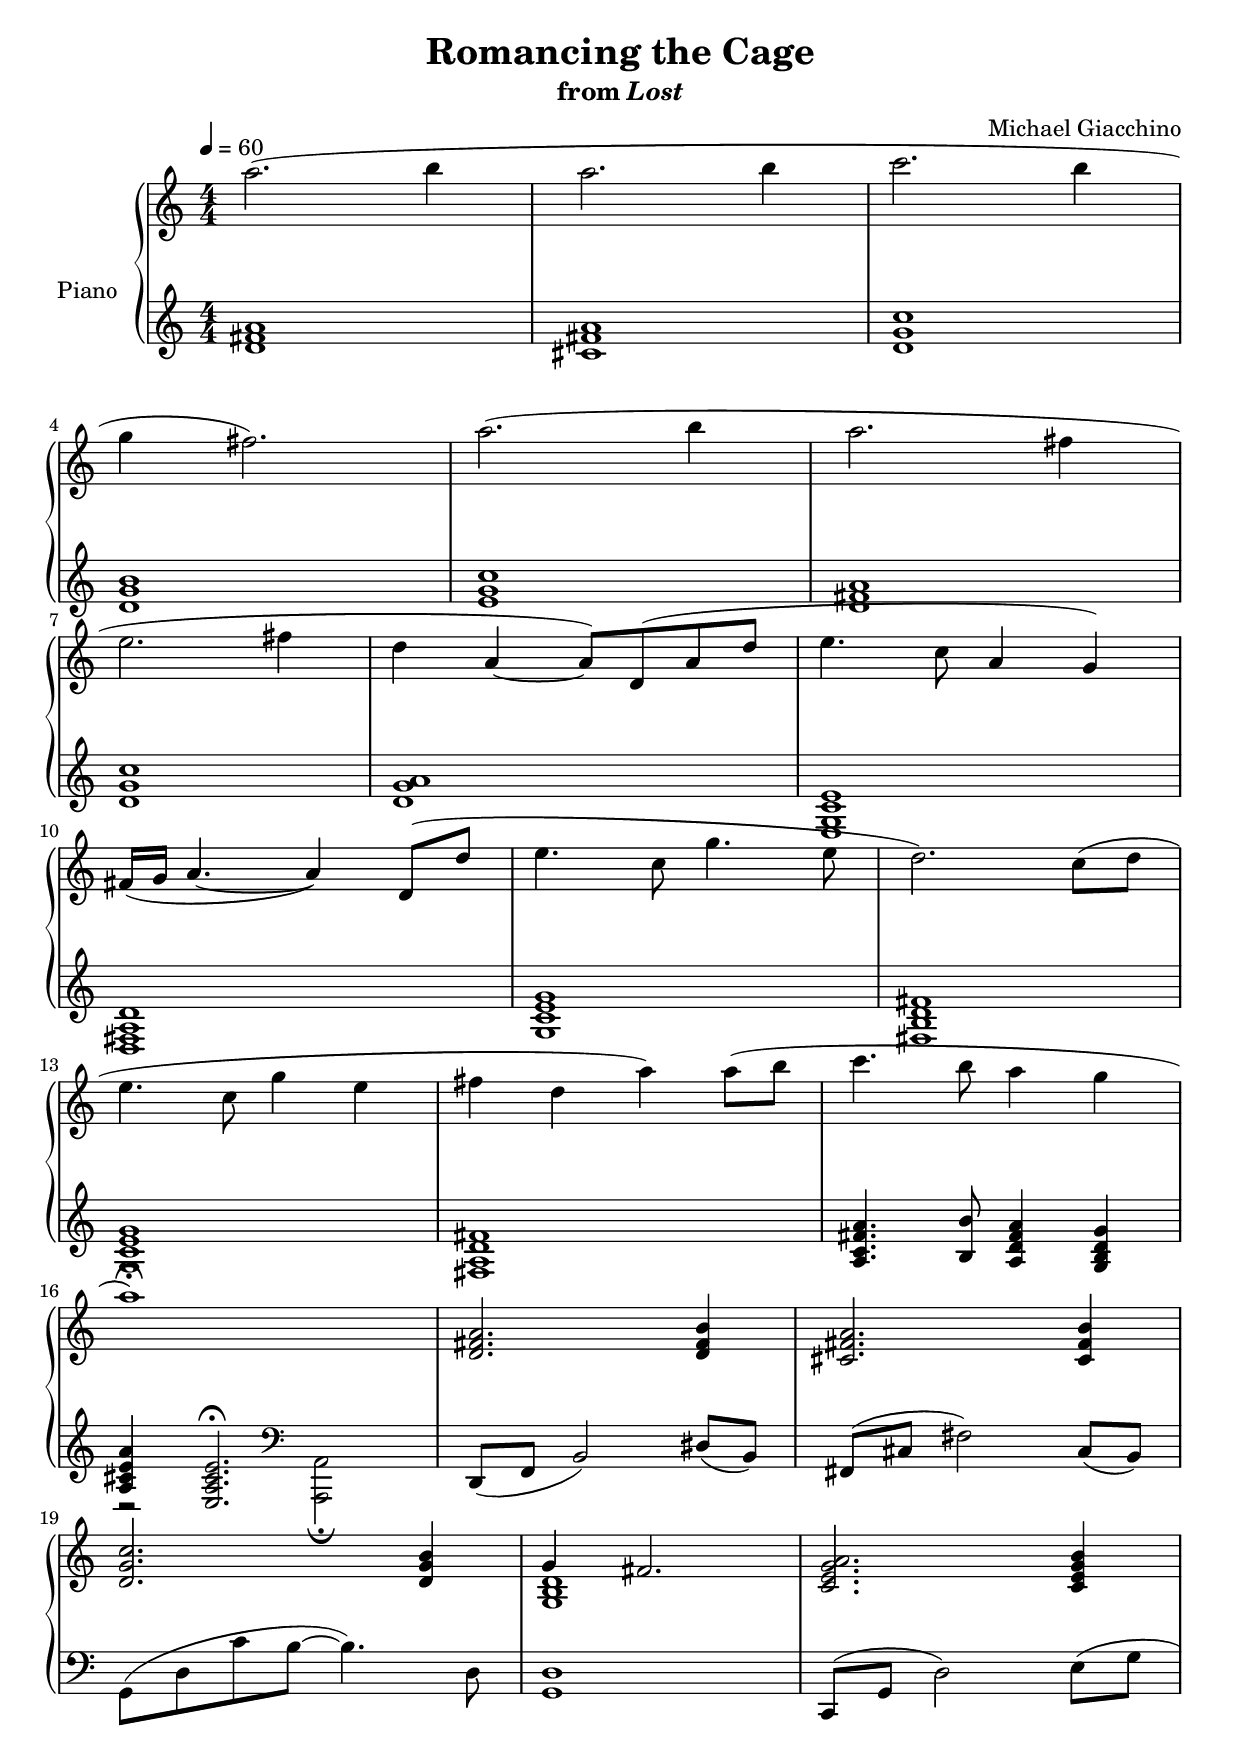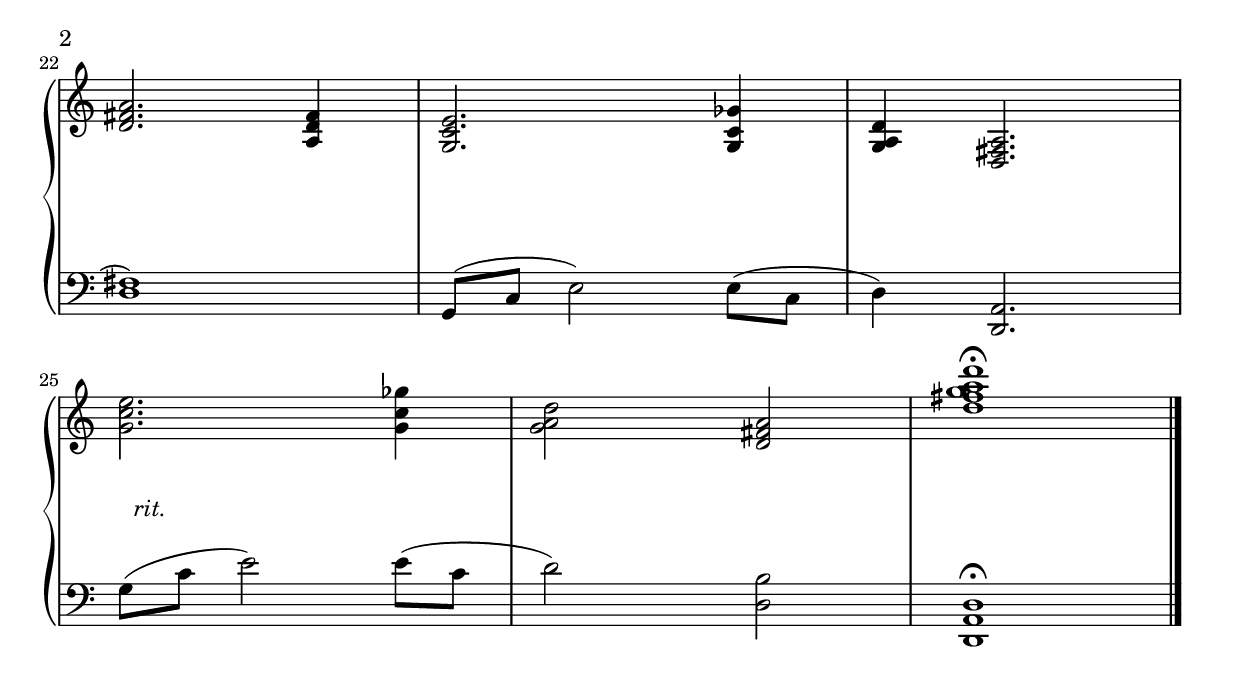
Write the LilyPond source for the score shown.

\version "2.12.2"

\header {
  title = "Romancing the Cage"
  subtitle = \markup { "from" \italic "Lost" }
  composer = "Michael Giacchino"
}

global = {
  \tempo 4 = 60
  \key c \major
  \time 4/4
  \numericTimeSignature
}

upper = \relative c''' {
  \clef treble
  a2.( b4
  a2. b4
  c2. b4
  \break

  g fis2.)
  a2.( b4
  a2. fis4
  \break

  e2. fis4
  d4 a~ a8) d,( a' d
  e4. c8 a4 g)
  \break

  fis16( g a4.~ a4) d,8( d'
  e4. c8 g'4. e8
  d2.) c8( d
  \break

  e4. c8 g'4 e
  fis d a') a8( b
  c4. b8 a4 g
  \break

  a1\fermata)
  <d,, fis a>2. <d fis b>4
  <cis fis a>2. <cis fis b>4
  \break

  <d g c>2. <d g b>4
  << { g4 fis2. } \\ { <g, b d>1 } >>
  <c e g a>2. <c e g b>4
  \break

  <d fis a>2. <a d fis>4
  <g c e>2. <g c ges'>4
  <g a d>4 <d fis a>2.
  \break

  <g' c e>2. <g c ges'>4
  <g a d>2 <d fis a>
  <d' fis g a d>1\fermata
  \bar "|."
}

lower = \relative c' {
  \clef treble
  <d fis a>1
  <cis fis a>
  <d g c>

  <d g b>
  <e g c>
  <d fis a>

  <d g c>
  <d g a>
  <e, g c e>

  <d fis a d>
  <g c e g>
  <fis b d fis>

  <g c e g>
  <fis a d fis>
  <a c fis a>4. <b b'>8 <a d fis a>4 <g b d g>

  <<
    {
      <a cis e a>4 <e a cis e>2.\fermata
    }
  \\
    {
      r2
      \clef bass
      <a,, a'>2\fermata
    }
  >>
  d8( f b2) dis8( b)
  fis( cis' fis2) cis8( b)

  g( d' c' b~ b4.) d,8
  <g, d'>1
  c,8( g' d'2) e8( g

  <d fis>1)
  g,8( c e2) e8( c
  d4) <d, a'>2.

  g'8( c e2) e8( c
  d2) <d, b'>
  <d, a' d>1\fermata
}

dynamics = {
  s32 s32*30\mp s32
  s1*13
  s32 s32*44\< s32\! s32 s32\f s32*16
  s32 s32*30\mf s32
  s1*5
  s32 s32*32\> s32\! s32*7 s32*23\p
  s32 s32-\markup { "rit."} s32 s32*32\> s32\! s32 s32\p
}

pedal = {
}

\score {
  \new PianoStaff = "PianoStaff_pf" <<
    \set PianoStaff.instrumentName = #"Piano"
    \new Staff = "Staff_pfUpper" << \global \upper >>
    \new Dynamics = "Dynamics_pf" \dynamics
    \new Staff = "Staff_pfLower" << \global \lower >>
    \new Dynamics = "pedal" \pedal
  >>

  \layout {
    % define Dynamics context
    \context {
      \type "Engraver_group"
      \name Dynamics
      \alias Voice
      \consists "Output_property_engraver"
      \consists "Piano_pedal_engraver"
      \consists "Script_engraver"
      \consists "New_dynamic_engraver"
      \consists "Dynamic_align_engraver"
      \consists "Text_engraver"
      \consists "Skip_event_swallow_translator"
      \consists "Axis_group_engraver"

      % keep spanners and text in the middle
      \override DynamicLineSpanner #'Y-offset = #0
      \override TextScript #'Y-offset = #-0.5

      \override TextScript #'font-shape = #'italic
      \override VerticalAxisGroup #'minimum-Y-extent = #'(-1 . 1)
    }
    % modify PianoStaff context to accept Dynamics context
    \context {
      \PianoStaff
      \accepts Dynamics
    }
  }
}

\score {
  \unfoldRepeats {
    \new PianoStaff = "PianoStaff_pf" <<
      \new Staff = "Staff_pfUpper" << \global \upper \dynamics \pedal >>
      \new Staff = "Staff_pfLower" << \global \lower \dynamics \pedal >>
    >>
  }
  \midi {
    % the following is a workaround to prevent multiple voices from being
    % lumped into the same channel, which would inhibit overlapping notes
    \context {
      \Staff \remove "Staff_performer"
    }
    \context {
      \Voice \consists "Staff_performer"
    }
  }
}

